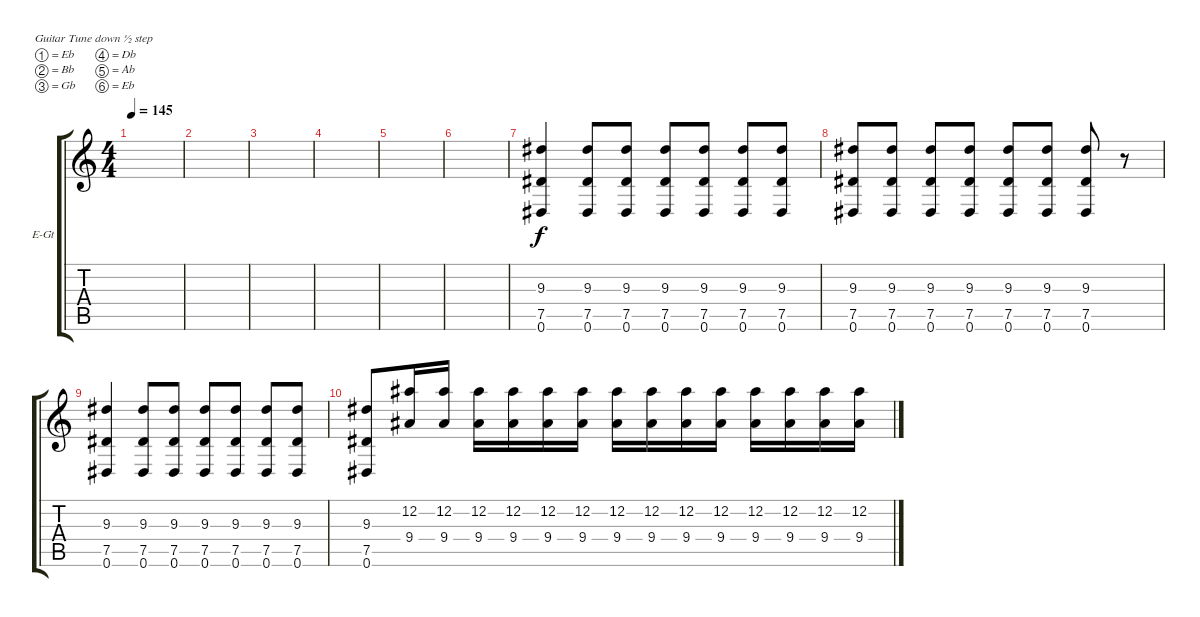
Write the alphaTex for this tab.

\defaultSystemsLayout 4
\bracketExtendMode groupsimilarinstruments
\firstSystemTrackNameOrientation horizontal
\otherSystemsTrackNameOrientation horizontal
\track ("Electric Guitar" "E-Gt") {instrument overdrivenguitar}
\staff {score tabs}
\tuning (Eb4 Bb3 Gb3 Db3 Ab2 Eb2)
\ts (4 4)
\tempo 145
\clef g2
\ks c
|
|
|
|
|
|
(0.6 7.5 9.3).4 (0.6 7.5 9.3).8 (0.6 7.5 9.3).8 (0.6 7.5 9.3).8 (0.6 7.5 9.3).8 (0.6 7.5 9.3).8 (0.6 7.5 9.3).8 |
(0.6 7.5 9.3).8 (0.6 7.5 9.3).8 (0.6 7.5 9.3).8 (0.6 7.5 9.3).8 (0.6 7.5 9.3).8 (0.6 7.5 9.3).8 (0.6 7.5 9.3).8 r.8 |
(0.6 7.5 9.3).4 (0.6 7.5 9.3).8 (0.6 7.5 9.3).8 (0.6 7.5 9.3).8 (0.6 7.5 9.3).8 (0.6 7.5 9.3).8 (0.6 7.5 9.3).8 |
(0.6 7.5 9.3).8 (9.4 12.2).16 (9.4 12.2).16 (9.4 12.2).16 (9.4 12.2).16 (9.4 12.2).16 (9.4 12.2).16 (9.4 12.2).16 (9.4 12.2).16 (9.4 12.2).16 (9.4 12.2).16 (9.4 12.2).16 (9.4 12.2).16 (9.4 12.2).16 (9.4 12.2).16
